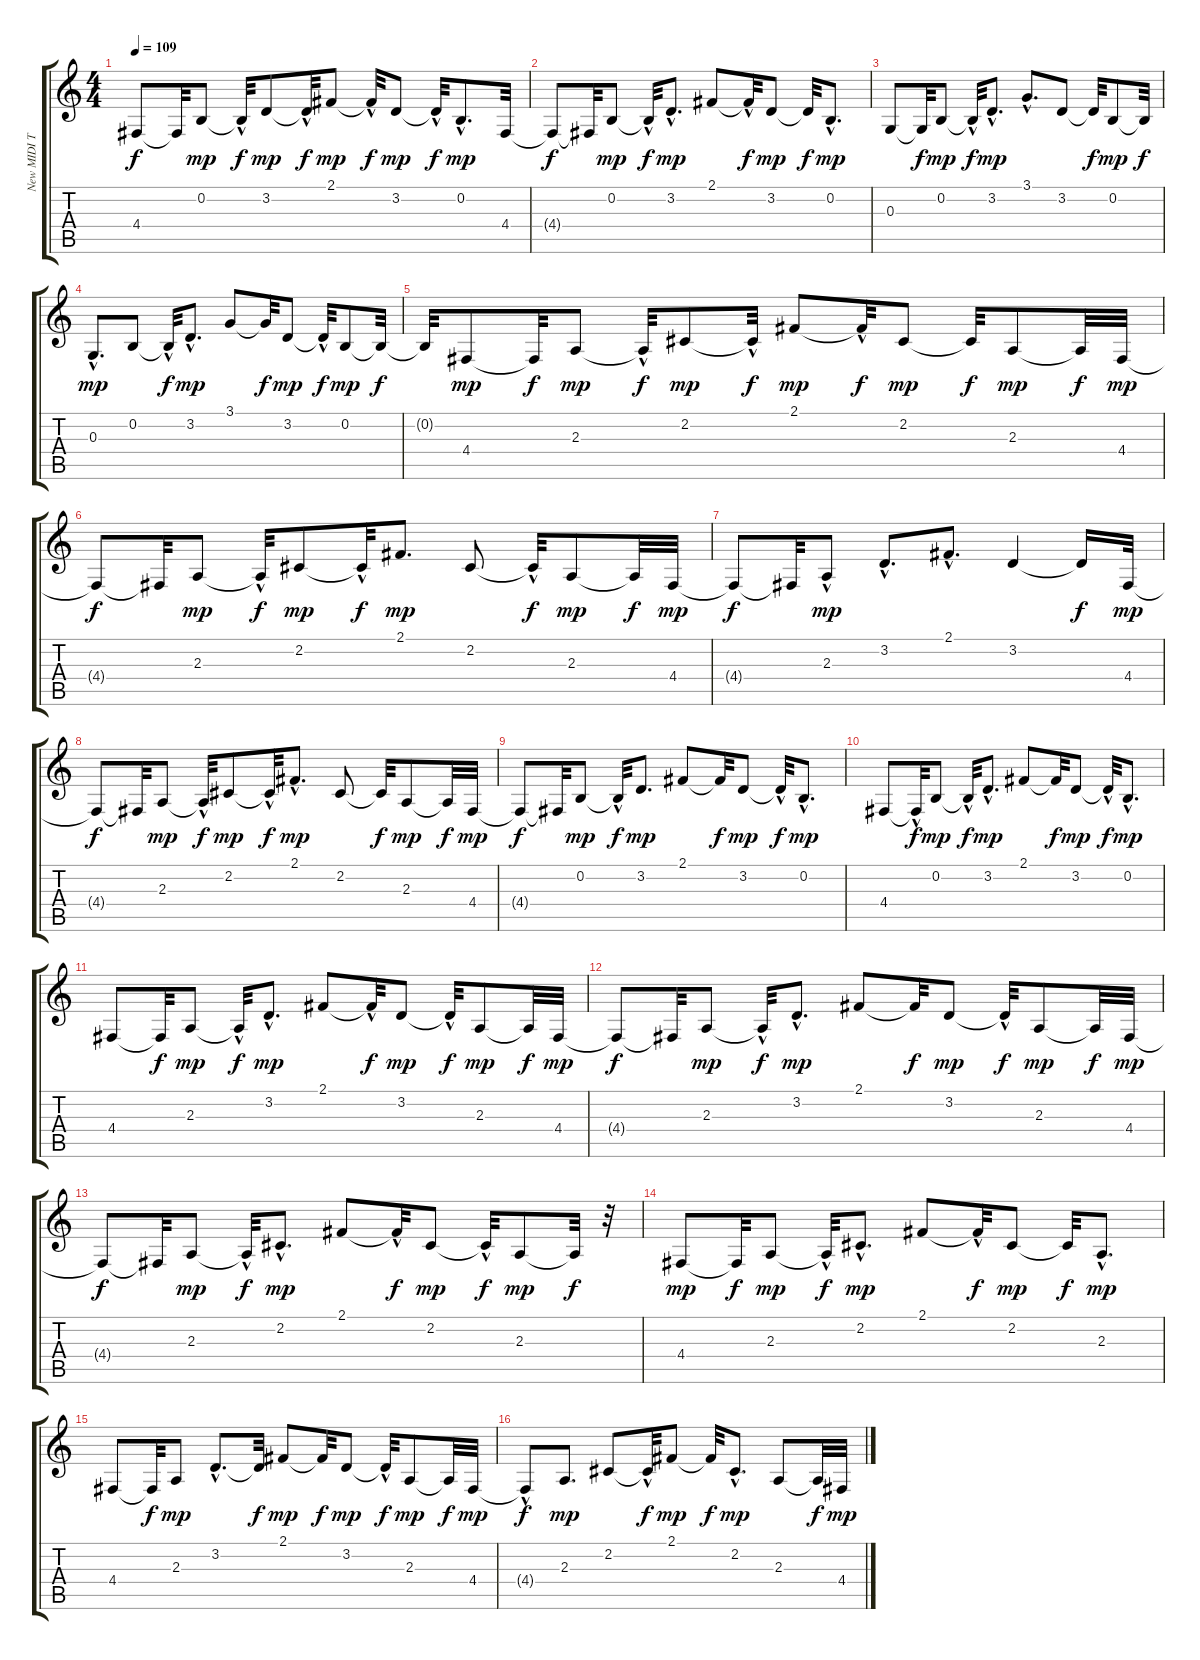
\track ("New MIDI Track" "New MIDI T") {instrument orchestralharp}
\staff {score tabs}
\tuning (E4 B3 G3 D3 A2 E2) {hide}
\ts (4 4)
\tempo 109
\clef g2
\ks c
4.4{t}.8{dy f} 4.4{t}.32 0.2.8{dy mp} 0.2{hac t}.32{dy f} 3.2.8{dy mp} 3.2{hac t}.32{dy f} 2.1.8{dy mp} 2.1{hac t}.32{dy f} 3.2.8{dy mp} 3.2{hac t}.32{dy f} 0.2{hac}.8{d dy mp} 4.4.32 |
4.4{t}.8{dy f} 4.4{t}.32 0.2.8{dy mp} 0.2{hac t}.32{dy f} 3.2{hac}.8{d dy mp} 2.1.8 2.1{hac t}.32{dy f} 3.2.8{dy mp} 3.2{t}.32{dy f} 0.2{hac}.8{d dy mp} |
0.3.8 0.3{t}.32{dy f} 0.2.8{dy mp} 0.2{hac t}.32{dy f} 3.2{hac}.8{d dy mp} 3.1{hac}.8{d} 3.2.8 3.2{t}.32{dy f} 0.2.8{dy mp} 0.2{t}.32{dy f} |
0.3{hac}.8{d dy mp} 0.2.8 0.2{hac t}.32{dy f} 3.2{hac}.8{d dy mp} 3.1.8 3.1{t}.32{dy f} 3.2.8{dy mp} 3.2{hac t}.32{dy f} 0.2.8{dy mp} 0.2{t}.32{dy f} |
0.2{t}.32 4.4.8{dy mp} 4.4{t}.32{dy f} 2.3.8{dy mp} 2.3{hac t}.32{dy f} 2.2.8{dy mp} 2.2{hac t}.32{dy f} 2.1.8{dy mp} 2.1{hac t}.32{dy f} 2.2.8{dy mp} 2.2{t}.32{dy f} 2.3.8{dy mp} 2.3{t}.32{dy f} 4.4.32{dy mp} |
4.4{t}.8{dy f} 4.4{t}.32 2.3.8{dy mp} 2.3{hac t}.32{dy f} 2.2.8{dy mp} 2.2{hac t}.32{dy f} 2.1.8{d dy mp} 2.2.8 2.2{hac t}.32{dy f} 2.3.8{dy mp} 2.3{t}.32{dy f} 4.4.32{dy mp} |
4.4{t}.8{dy f} 4.4{t}.32 2.3{hac}.8{dy mp} 3.2{hac}.8{d} 2.1{hac}.8{d} 3.2.4 3.2{t}.16{dy f} 4.4.32{dy mp} |
4.4{t}.8{dy f} 4.4{t}.32 2.3.8{dy mp} 2.3{hac t}.32{dy f} 2.2.8{dy mp} 2.2{hac t}.32{dy f} 2.1{hac}.8{d dy mp} 2.2.8 2.2{t}.32{dy f} 2.3.8{dy mp} 2.3{t}.32{dy f} 4.4.32{dy mp} |
4.4{t}.8{dy f} 4.4{t}.32 0.2.8{dy mp} 0.2{hac t}.32{dy f} 3.2.8{d dy mp} 2.1.8 2.1{t}.32{dy f} 3.2.8{dy mp} 3.2{hac t}.32{dy f} 0.2{hac}.8{d dy mp} |
4.4.8 4.4{hac t}.32{dy f} 0.2.8{dy mp} 0.2{hac t}.32{dy f} 3.2{hac}.8{d dy mp} 2.1.8 2.1{t}.32{dy f} 3.2.8{dy mp} 3.2{hac t}.32{dy f} 0.2{hac}.8{d dy mp} |
4.4.8 4.4{t}.32{dy f} 2.3.8{dy mp} 2.3{hac t}.32{dy f} 3.2{hac}.8{d dy mp} 2.1.8 2.1{hac t}.32{dy f} 3.2.8{dy mp} 3.2{hac t}.32{dy f} 2.3.8{dy mp} 2.3{t}.32{dy f} 4.4.32{dy mp} |
4.4{t}.8{dy f} 4.4{t}.32 2.3.8{dy mp} 2.3{hac t}.32{dy f} 3.2{hac}.8{d dy mp} 2.1.8 2.1{t}.32{dy f} 3.2.8{dy mp} 3.2{hac t}.32{dy f} 2.3.8{dy mp} 2.3{t}.32{dy f} 4.4.32{dy mp} |
4.4{t}.8{dy f} 4.4{t}.32 2.3.8{dy mp} 2.3{hac t}.32{dy f} 2.2{hac}.8{d dy mp} 2.1.8 2.1{hac t}.32{dy f} 2.2.8{dy mp} 2.2{hac t}.32{dy f} 2.3.8{dy mp} 2.3{t}.32{dy f} r.32 |
4.4.8{dy mp} 4.4{t}.32{dy f} 2.3.8{dy mp} 2.3{hac t}.32{dy f} 2.2{hac}.8{d dy mp} 2.1.8 2.1{hac t}.32{dy f} 2.2.8{dy mp} 2.2{t}.32{dy f} 2.3{hac}.8{d dy mp} |
4.4.8 4.4{t}.32{dy f} 2.3.8{dy mp} 3.2{hac}.8{d} 3.2{t}.32{dy f} 2.1.8{dy mp} 2.1{t}.32{dy f} 3.2.8{dy mp} 3.2{hac t}.32{dy f} 2.3.8{dy mp} 2.3{t}.32{dy f} 4.4.32{dy mp} |
4.4{hac t}.8{dy f} 2.3.8{d dy mp} 2.2.8 2.2{hac t}.32{dy f} 2.1.8{dy mp} 2.1{t}.32{dy f} 2.2{hac}.8{d dy mp} 2.3.8 2.3{t}.32{dy f} 4.4.32{dy mp}
